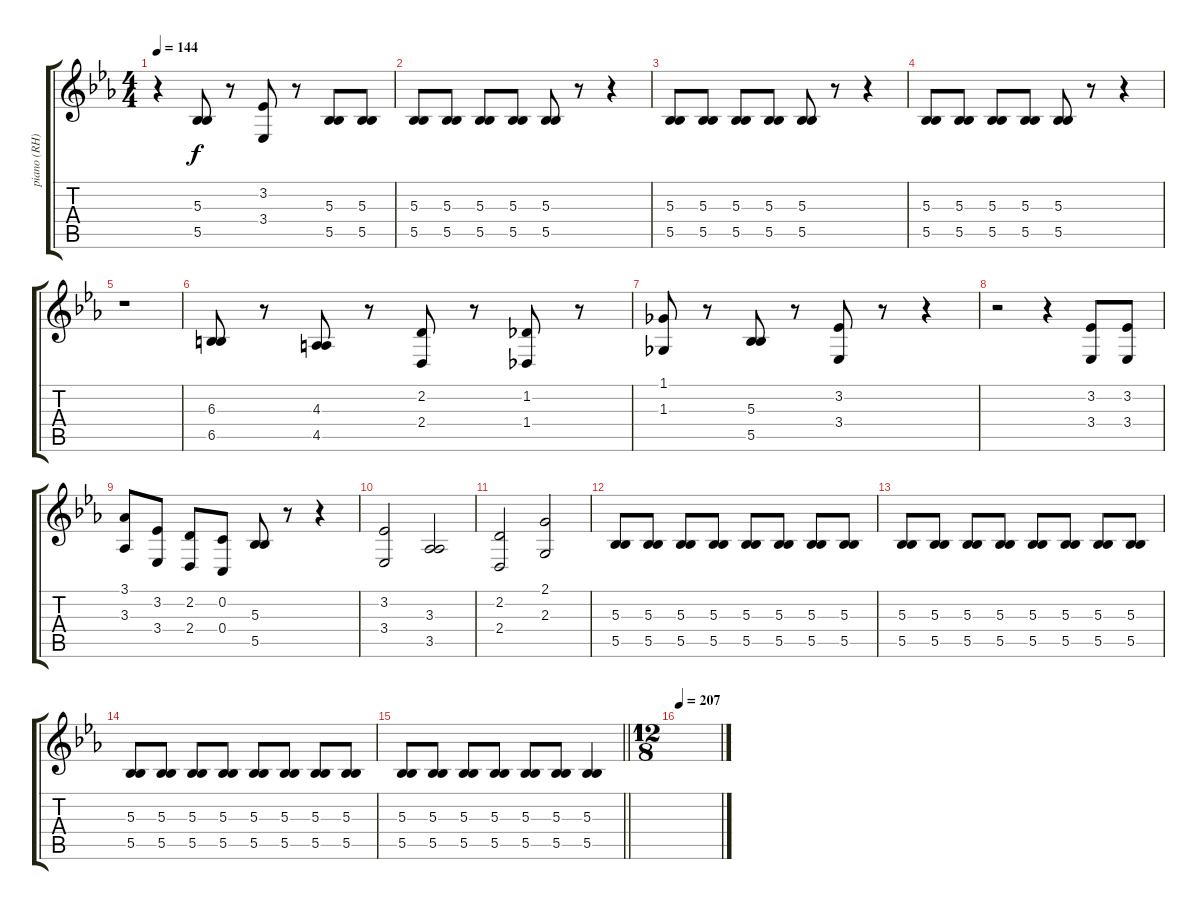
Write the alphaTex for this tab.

\track ("piano (RH)" "piano (RH)") {instrument brightacousticpiano}
\staff {score tabs}
\tuning (F4 C4 F3 C3 F3 C2) {hide}
\ts (4 4)
\tempo 144
\clef g2
\ks eb
r.4{dy f} (5.3 5.5).8 r.8 (3.2 3.4).8 r.8 (5.3 5.5).8 (5.3 5.5).8 |
(5.3 5.5).8 (5.3 5.5).8 (5.3 5.5).8 (5.3 5.5).8 (5.3 5.5).8 r.8 r.4 |
(5.3 5.5).8 (5.3 5.5).8 (5.3 5.5).8 (5.3 5.5).8 (5.3 5.5).8 r.8 r.4 |
(5.3 5.5).8 (5.3 5.5).8 (5.3 5.5).8 (5.3 5.5).8 (5.3 5.5).8 r.8 r.4 |
r.1 |
(6.3 6.5).8 r.8 (4.3 4.5).8 r.8 (2.2 2.4).8 r.8 (1.2 1.4).8 r.8 |
(1.1 1.3).8 r.8 (5.3 5.5).8 r.8 (3.2 3.4).8 r.8 r.4 |
r.2 r.4 (3.2 3.4).8 (3.2 3.4).8 |
(3.1 3.3).8 (3.2 3.4).8 (2.2 2.4).8 (0.2 0.4).8 (5.3 5.5).8 r.8 r.4 |
(3.2 3.4).2 (3.3 3.5).2 |
(2.2 2.4).2 (2.1 2.3).2 |
(5.3 5.5).8 (5.3 5.5).8 (5.3 5.5).8 (5.3 5.5).8 (5.3 5.5).8 (5.3 5.5).8 (5.3 5.5).8 (5.3 5.5).8 |
(5.3 5.5).8 (5.3 5.5).8 (5.3 5.5).8 (5.3 5.5).8 (5.3 5.5).8 (5.3 5.5).8 (5.3 5.5).8 (5.3 5.5).8 |
(5.3 5.5).8 (5.3 5.5).8 (5.3 5.5).8 (5.3 5.5).8 (5.3 5.5).8 (5.3 5.5).8 (5.3 5.5).8 (5.3 5.5).8 |
\barLineRight lightlight
(5.3 5.5).8 (5.3 5.5).8 (5.3 5.5).8 (5.3 5.5).8 (5.3 5.5).8 (5.3 5.5).8 (5.3 5.5).4 |
\ts (12 8)
\tempo 207
